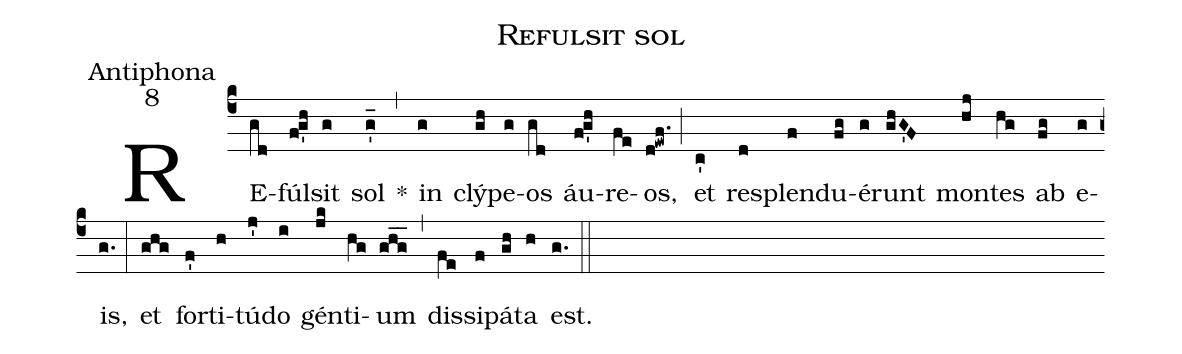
name:Refulsit sol;
office-part:Antiphona;
mode:8;
%%
(c4) RE(gd)fúl(f!g'h)sit(g) sol(g'_) *(,) in(g) clý(gh)pe(g)os(gd) áu(f!g'h)re(fe)os,(d!ewf.) (;) et(c') re(d)splen(f)du(fg)é(g)runt(ghG'F) mon(hj)tes(hg) ab(fg) e(g)is,(g.) (:) et(ghg) for(f')ti(h)tú(j')do(i) gén(jk)ti(hg)um(ghg__) (,) dis(fe)si(f)pá(gh)ta(h) est.(g.) (::)
